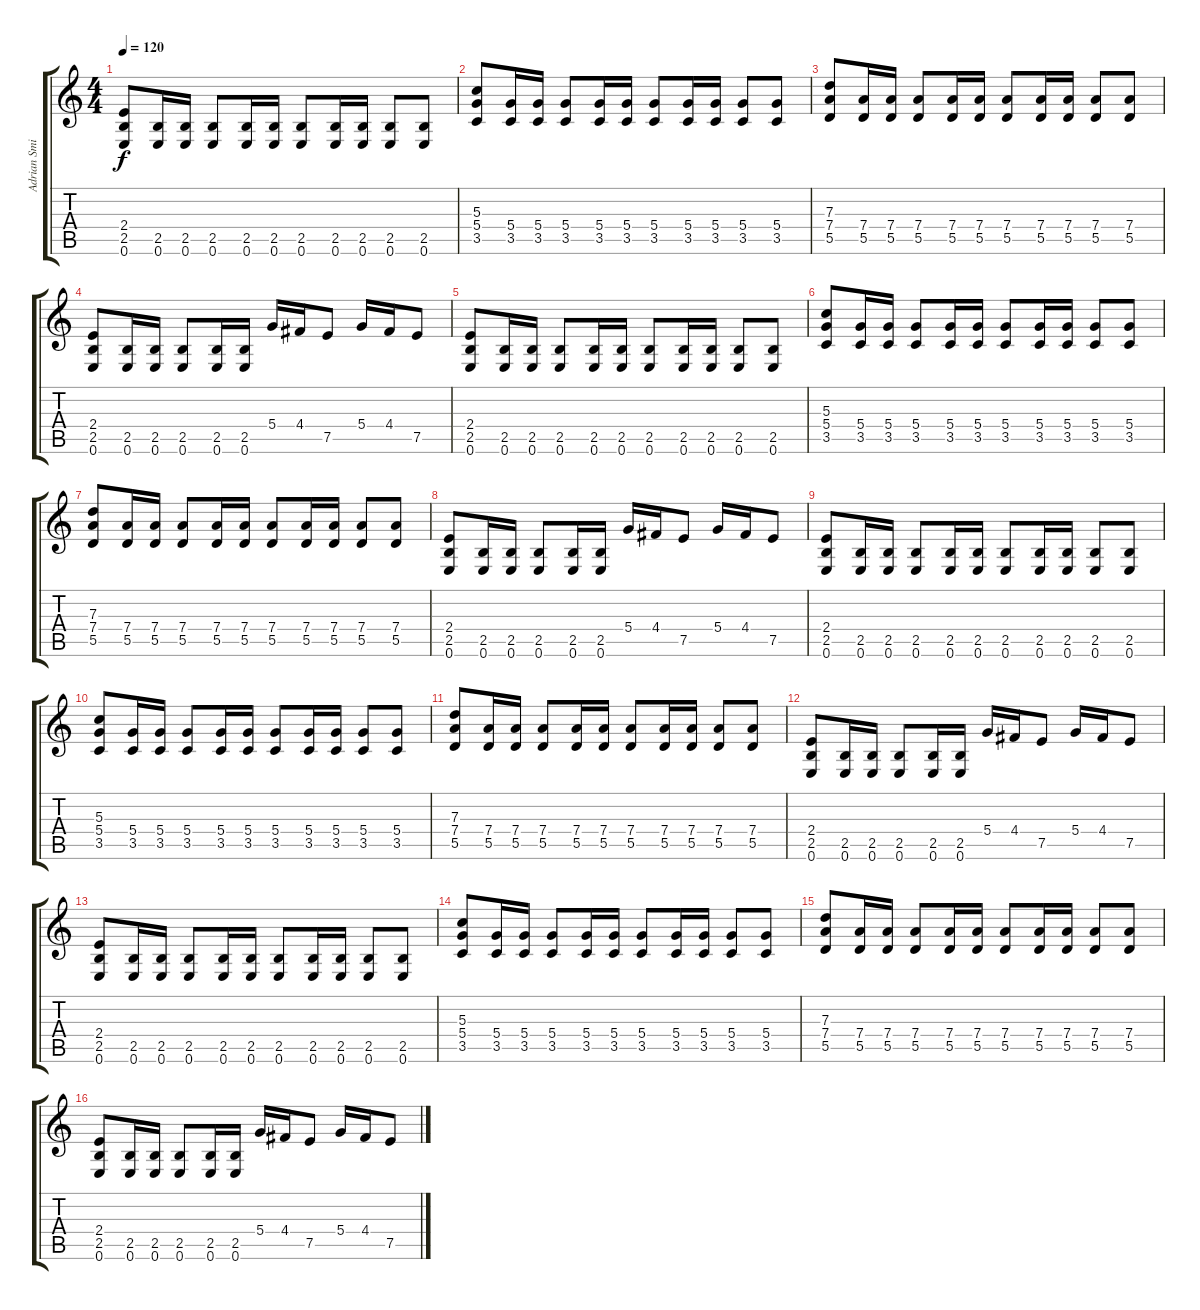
\track ("Adrian Smith" "Adrian Smi") {instrument distortionguitar}
\staff {score tabs}
\tuning (E4 B3 G3 D3 A2 E2) {hide}
\ts (4 4)
\tempo 120
\clef g2
\ks c
(2.4 2.5 0.6).8{dy f} (2.5 0.6).16 (2.5 0.6).16 (2.5 0.6).8 (2.5 0.6).16 (2.5 0.6).16 (2.5 0.6).8 (2.5 0.6).16 (2.5 0.6).16 (2.5 0.6).8 (2.5 0.6).8 |
(5.3 5.4 3.5).8 (5.4 3.5).16 (5.4 3.5).16 (5.4 3.5).8 (5.4 3.5).16 (5.4 3.5).16 (5.4 3.5).8 (5.4 3.5).16 (5.4 3.5).16 (5.4 3.5).8 (5.4 3.5).8 |
(7.3 7.4 5.5).8 (7.4 5.5).16 (7.4 5.5).16 (7.4 5.5).8 (7.4 5.5).16 (7.4 5.5).16 (7.4 5.5).8 (7.4 5.5).16 (7.4 5.5).16 (7.4 5.5).8 (7.4 5.5).8 |
(2.4 2.5 0.6).8 (2.5 0.6).16 (2.5 0.6).16 (2.5 0.6).8 (2.5 0.6).16 (2.5 0.6).16 5.4.16 4.4.16 7.5.8 5.4.16 4.4.16 7.5.8 |
(2.4 2.5 0.6).8 (2.5 0.6).16 (2.5 0.6).16 (2.5 0.6).8 (2.5 0.6).16 (2.5 0.6).16 (2.5 0.6).8 (2.5 0.6).16 (2.5 0.6).16 (2.5 0.6).8 (2.5 0.6).8 |
(5.3 5.4 3.5).8 (5.4 3.5).16 (5.4 3.5).16 (5.4 3.5).8 (5.4 3.5).16 (5.4 3.5).16 (5.4 3.5).8 (5.4 3.5).16 (5.4 3.5).16 (5.4 3.5).8 (5.4 3.5).8 |
(7.3 7.4 5.5).8 (7.4 5.5).16 (7.4 5.5).16 (7.4 5.5).8 (7.4 5.5).16 (7.4 5.5).16 (7.4 5.5).8 (7.4 5.5).16 (7.4 5.5).16 (7.4 5.5).8 (7.4 5.5).8 |
(2.4 2.5 0.6).8 (2.5 0.6).16 (2.5 0.6).16 (2.5 0.6).8 (2.5 0.6).16 (2.5 0.6).16 5.4.16 4.4.16 7.5.8 5.4.16 4.4.16 7.5.8 |
(2.4 2.5 0.6).8 (2.5 0.6).16 (2.5 0.6).16 (2.5 0.6).8 (2.5 0.6).16 (2.5 0.6).16 (2.5 0.6).8 (2.5 0.6).16 (2.5 0.6).16 (2.5 0.6).8 (2.5 0.6).8 |
(5.3 5.4 3.5).8 (5.4 3.5).16 (5.4 3.5).16 (5.4 3.5).8 (5.4 3.5).16 (5.4 3.5).16 (5.4 3.5).8 (5.4 3.5).16 (5.4 3.5).16 (5.4 3.5).8 (5.4 3.5).8 |
(7.3 7.4 5.5).8 (7.4 5.5).16 (7.4 5.5).16 (7.4 5.5).8 (7.4 5.5).16 (7.4 5.5).16 (7.4 5.5).8 (7.4 5.5).16 (7.4 5.5).16 (7.4 5.5).8 (7.4 5.5).8 |
(2.4 2.5 0.6).8 (2.5 0.6).16 (2.5 0.6).16 (2.5 0.6).8 (2.5 0.6).16 (2.5 0.6).16 5.4.16 4.4.16 7.5.8 5.4.16 4.4.16 7.5.8 |
(2.4 2.5 0.6).8 (2.5 0.6).16 (2.5 0.6).16 (2.5 0.6).8 (2.5 0.6).16 (2.5 0.6).16 (2.5 0.6).8 (2.5 0.6).16 (2.5 0.6).16 (2.5 0.6).8 (2.5 0.6).8 |
(5.3 5.4 3.5).8 (5.4 3.5).16 (5.4 3.5).16 (5.4 3.5).8 (5.4 3.5).16 (5.4 3.5).16 (5.4 3.5).8 (5.4 3.5).16 (5.4 3.5).16 (5.4 3.5).8 (5.4 3.5).8 |
(7.3 7.4 5.5).8 (7.4 5.5).16 (7.4 5.5).16 (7.4 5.5).8 (7.4 5.5).16 (7.4 5.5).16 (7.4 5.5).8 (7.4 5.5).16 (7.4 5.5).16 (7.4 5.5).8 (7.4 5.5).8 |
(2.4 2.5 0.6).8 (2.5 0.6).16 (2.5 0.6).16 (2.5 0.6).8 (2.5 0.6).16 (2.5 0.6).16 5.4.16 4.4.16 7.5.8 5.4.16 4.4.16 7.5.8
